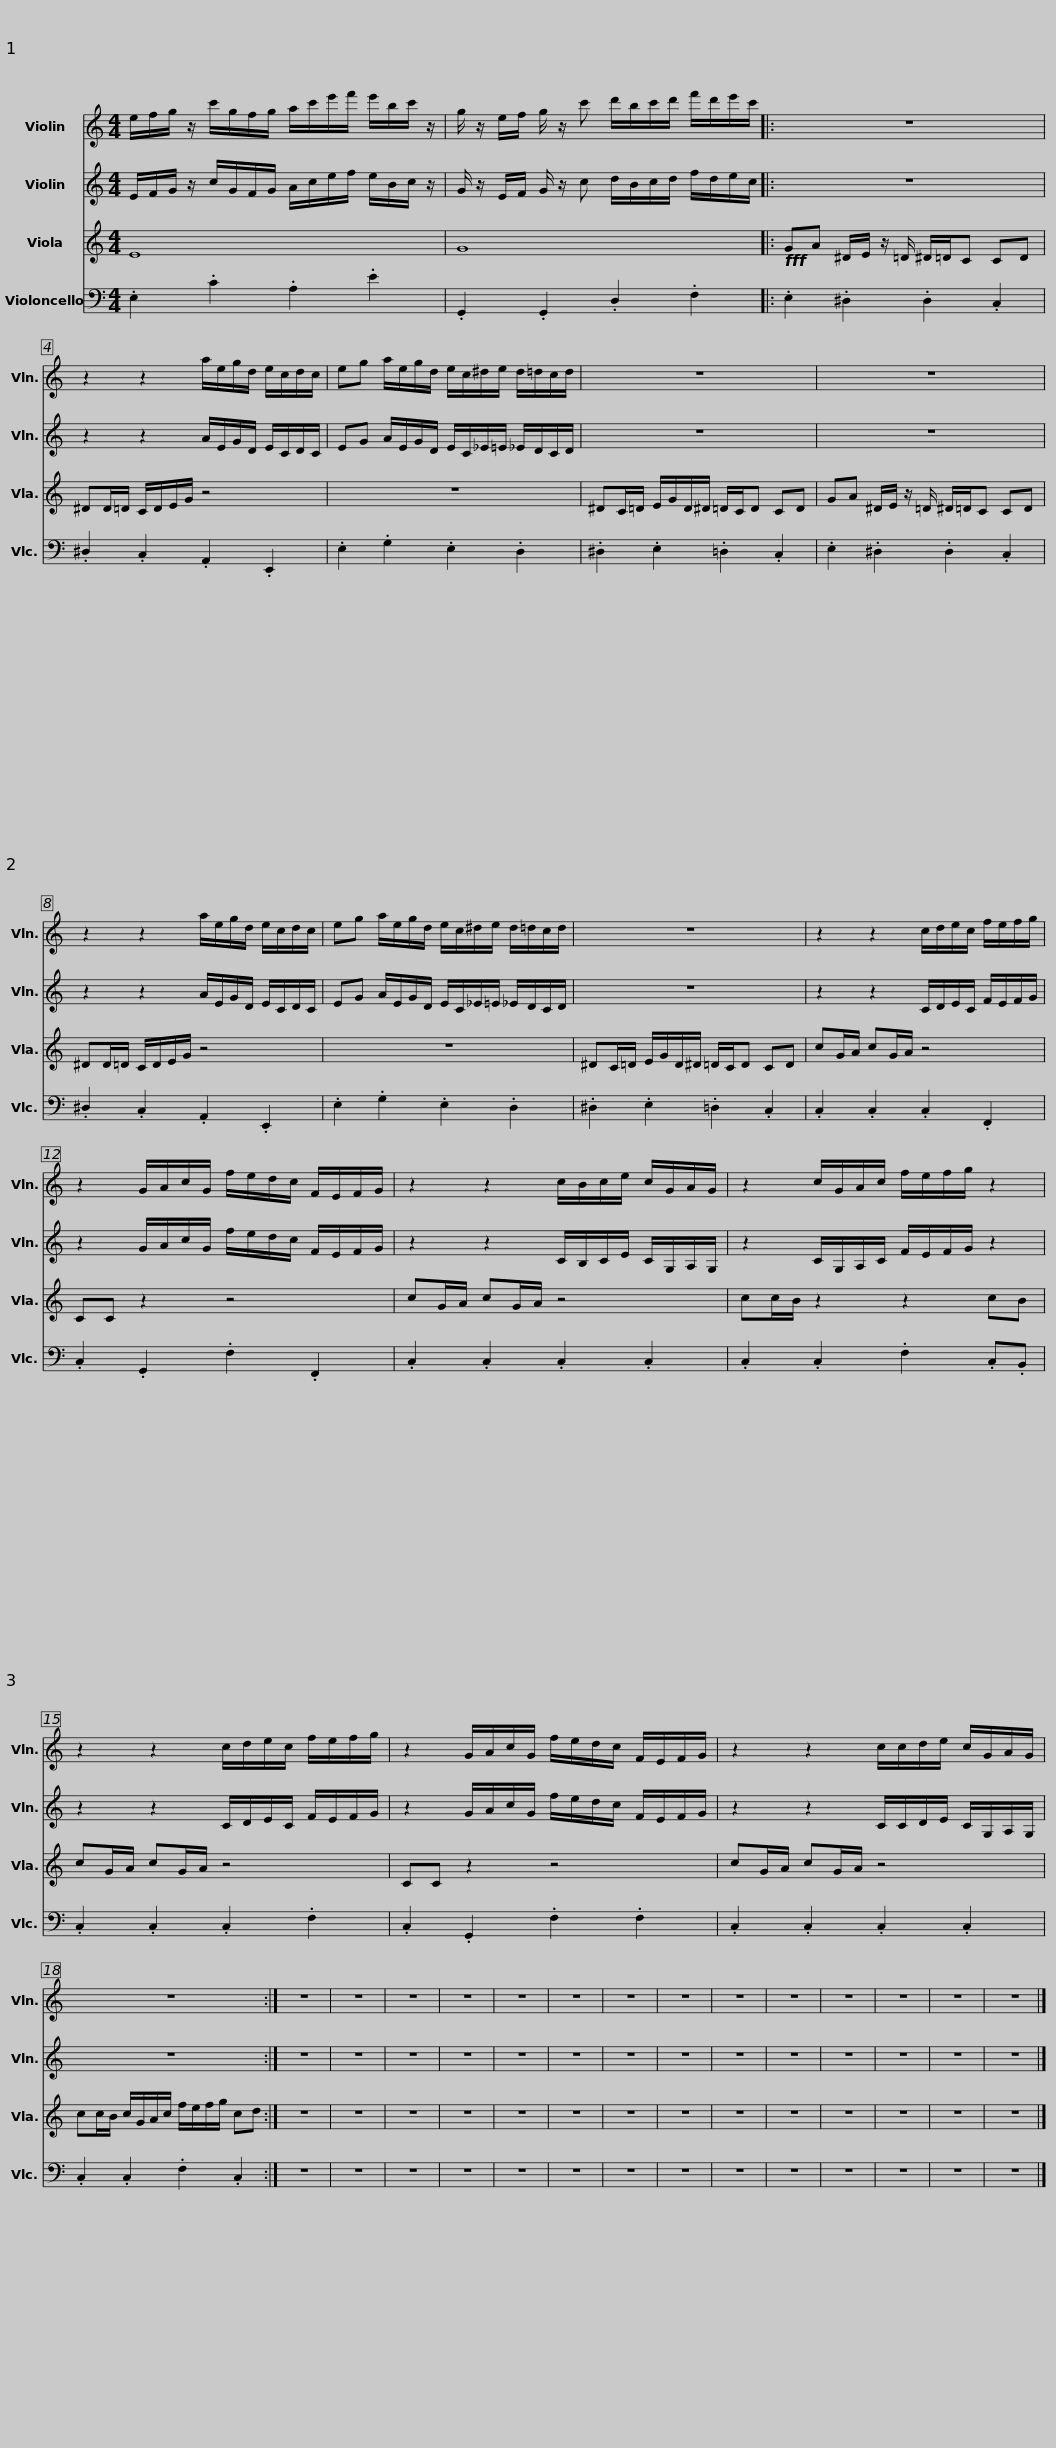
X:1
%%score 1 2 3 4
L:1/8
M:4/4
I:linebreak $
K:C
V:1 treble
V:2 treble
V:3 treble
V:4 bass
V:1
 e/f/g/ z/ c'/g/f/g/ a/c'/e'/f'/ e'/b/c'/ z/ | g/ z/ e/f/ g/ z/ c' d'/b/c'/d'/ f'/d'/e'/c'/ |:$ z8 | z2 z2 a/e/g/d/ e/c/d/c/ |$ eg a/e/g/d/ e/c/^d/e/ d/=d/c/d/ | %5
 z8 |$ z8 | z2 z2 a/e/g/d/ e/c/d/c/ |$ eg a/e/g/d/ e/c/^d/e/ d/=d/c/d/ | z8 |$ %10
 z2 z2 c/d/e/c/ f/e/f/g/ | z2 G/A/c/G/ f/e/d/c/ F/E/F/G/ | z2 z2 c/B/c/e/ c/G/A/G/ |$ z2 c/G/A/c/ f/e/f/g/ z2 | z2 z2 c/d/e/c/ f/e/f/g/ | %15
 z2 G/A/c/G/ f/e/d/c/ F/E/F/G/ |$ z2 z2 c/c/d/e/ c/G/A/G/ | z8 :| z8 | z8 | %20
 z8 | z8 | z8 | z8 | z8 | %25
 z8 |$ z8 | z8 | z8 | z8 | %30
 z8 | z8 |] %32
V:2
 E/F/G/ z/ c/G/F/G/ A/c/e/f/ e/B/c/ z/ | G/ z/ E/F/ G/ z/ c d/B/c/d/ f/d/e/c/ |:$ z8 | z2 z2 A/E/G/D/ E/C/D/C/ |$ EG A/E/G/D/ E/C/_E/=E/ _E/D/C/D/ | %5
 z8 |$ z8 | z2 z2 A/E/G/D/ E/C/D/C/ |$ EG A/E/G/D/ E/C/_E/=E/ _E/D/C/D/ | z8 |$ %10
 z2 z2 C/D/E/C/ F/E/F/G/ | z2 G/A/c/G/ f/e/d/c/ F/E/F/G/ | z2 z2 C/B,/C/E/ C/G,/A,/G,/ |$ z2 C/G,/A,/C/ F/E/F/G/ z2 | z2 z2 C/D/E/C/ F/E/F/G/ | %15
 z2 G/A/c/G/ f/e/d/c/ F/E/F/G/ |$ z2 z2 C/C/D/E/ C/G,/A,/G,/ | z8 :| z8 | z8 | %20
 z8 | z8 | z8 | z8 | z8 | %25
 z8 |$ z8 | z8 | z8 | z8 | %30
 z8 | z8 |] %32
V:3
 E8 | G8 |:$!fff! GA ^D/E/ z/ =D/ ^D/=D/C CD | ^DD/=D/ C/D/E/G/ z4 |$ z8 | %5
 ^DC/=D/ E/G/D/^D/ =D/C/D CD |$ GA ^D/E/ z/ =D/ ^D/=D/C CD | ^DD/=D/ C/D/E/G/ z4 |$ z8 | ^DC/=D/ E/G/D/^D/ =D/C/D CD |$ %10
 cG/A/ cG/A/ z4 | CC z2 z4 | cG/A/ cG/A/ z4 |$ cc/B/ z2 z2 cB | cG/A/ cG/A/ z4 | %15
 CC z2 z4 |$ cG/A/ cG/A/ z4 | cc/B/ c/G/A/c/ f/e/f/g/ cd :| z8 | z8 | %20
 z8 | z8 | z8 | z8 | z8 | %25
 z8 |$ z8 | z8 | z8 | z8 | %30
 z8 | z8 |] %32
V:4
 .E,2 .C2 .A,2 .E2 | .G,,2 .G,,2 .D,2 .F,2 |:$ .E,2 .^D,2 .D,2 .C,2 | .^D,2 .C,2 .A,,2 .E,,2 |$ .E,2 .G,2 .E,2 .D,2 | %5
 .^D,2 .E,2 .=D,2 .C,2 |$ .E,2 .^D,2 .D,2 .C,2 | .^D,2 .C,2 .A,,2 .E,,2 |$ .E,2 .G,2 .E,2 .D,2 | .^D,2 .E,2 .=D,2 .C,2 |$ %10
 .C,2 .C,2 .C,2 .F,,2 | .C,2 .G,,2 .F,2 .F,,2 | .C,2 .C,2 .C,2 .C,2 |$ .C,2 .C,2 .F,2 .C,.B,, | .C,2 .C,2 .C,2 .F,2 | %15
 .C,2 .G,,2 .F,2 .F,2 |$ .C,2 .C,2 .C,2 .C,2 | .C,2 .C,2 .F,2 .C,2 :| z8 | z8 | %20
 z8 | z8 | z8 | z8 | z8 | %25
 z8 |$ z8 | z8 | z8 | z8 | %30
 z8 | z8 |] %32
